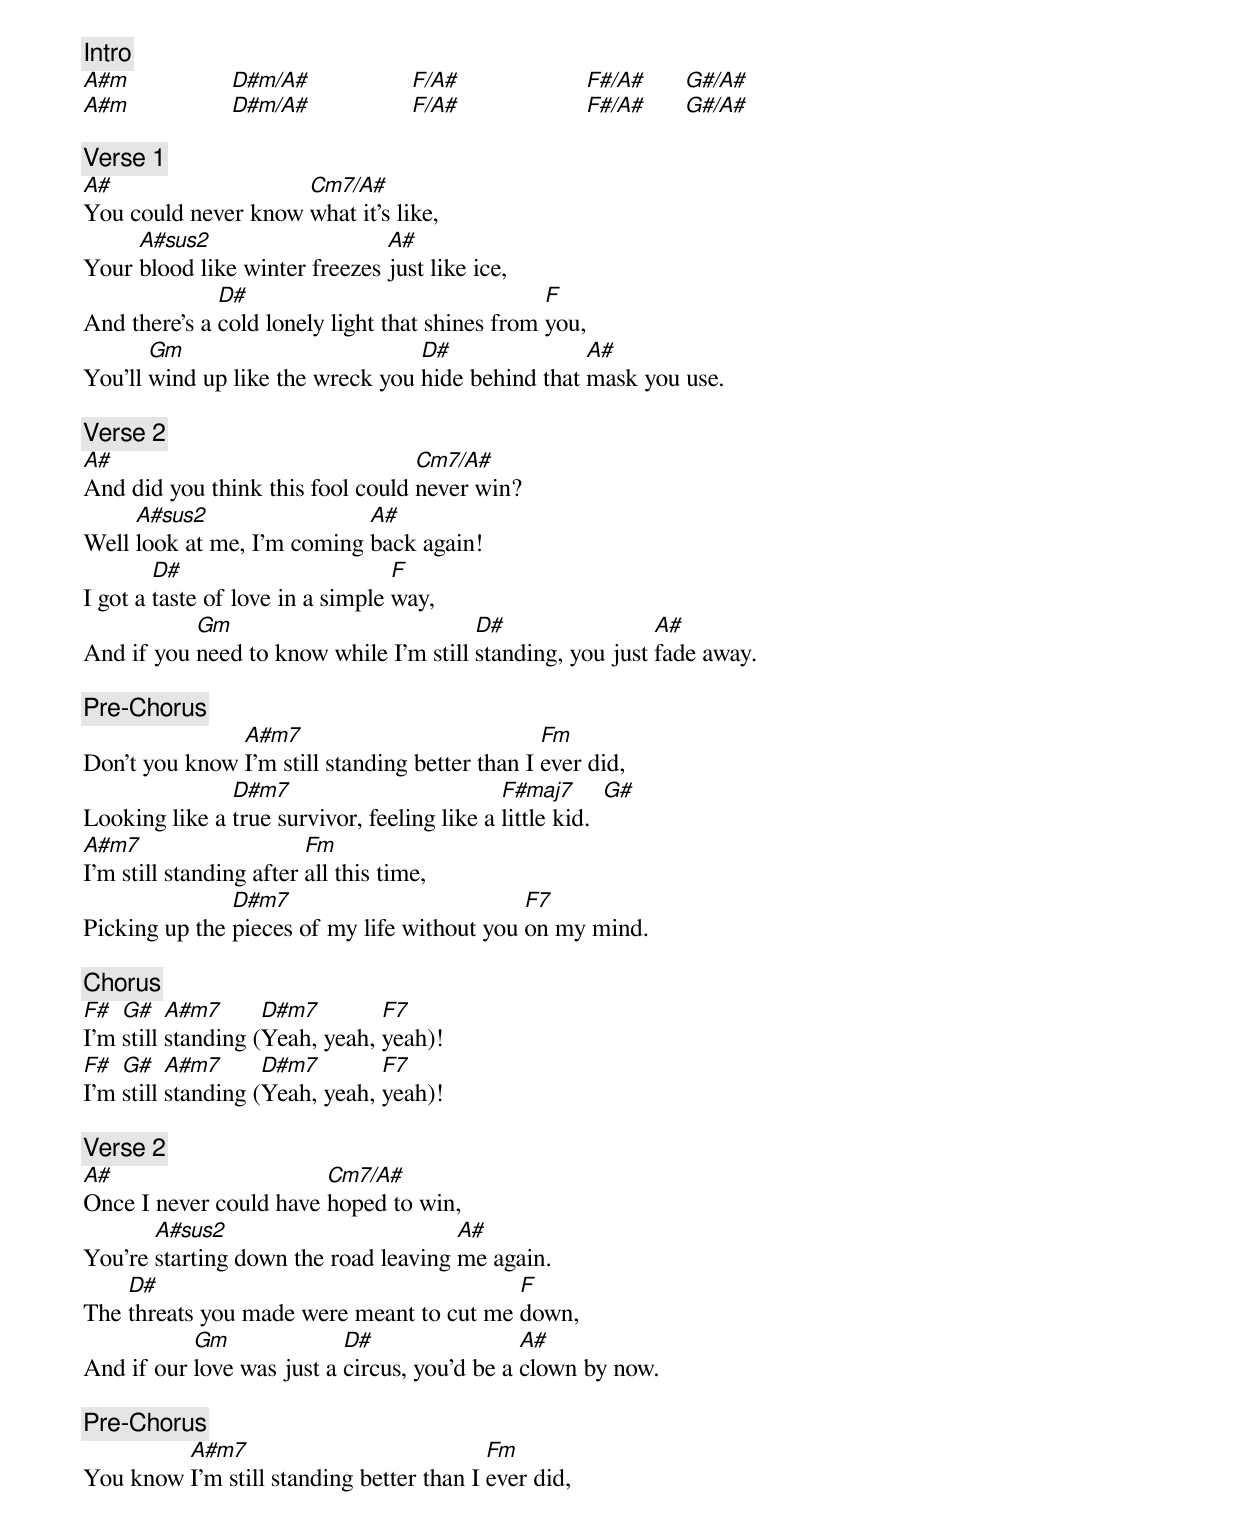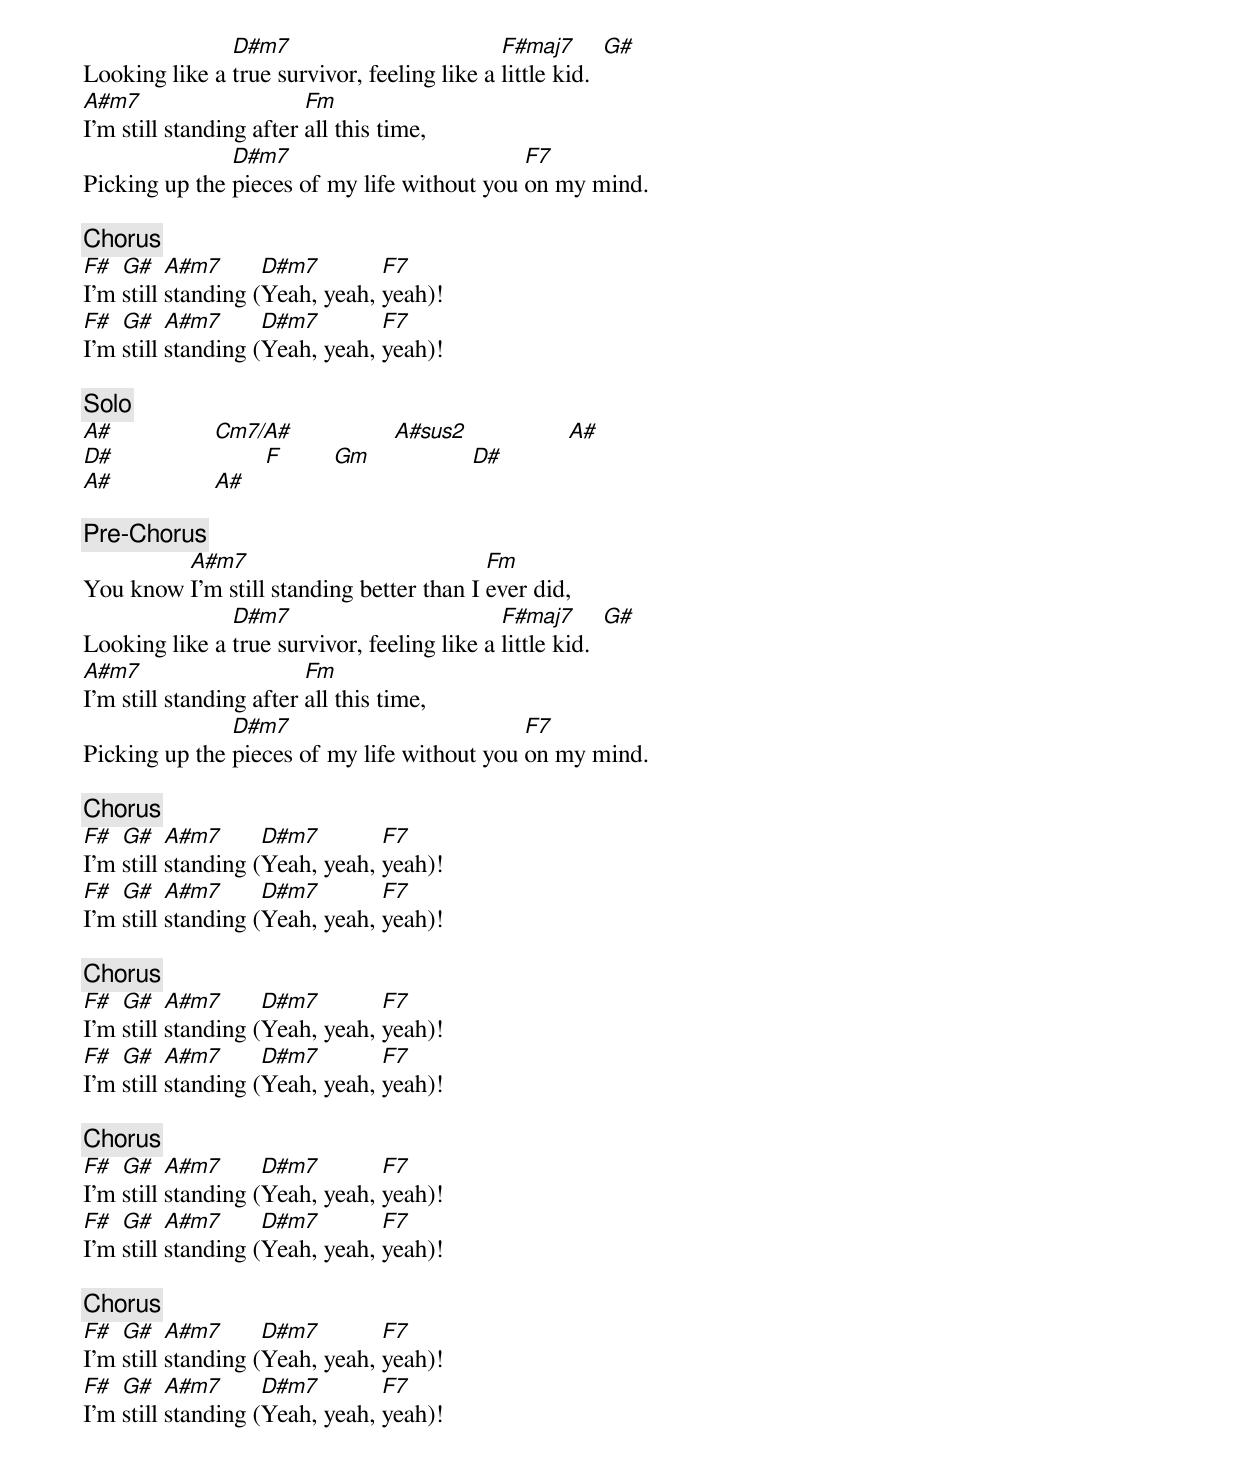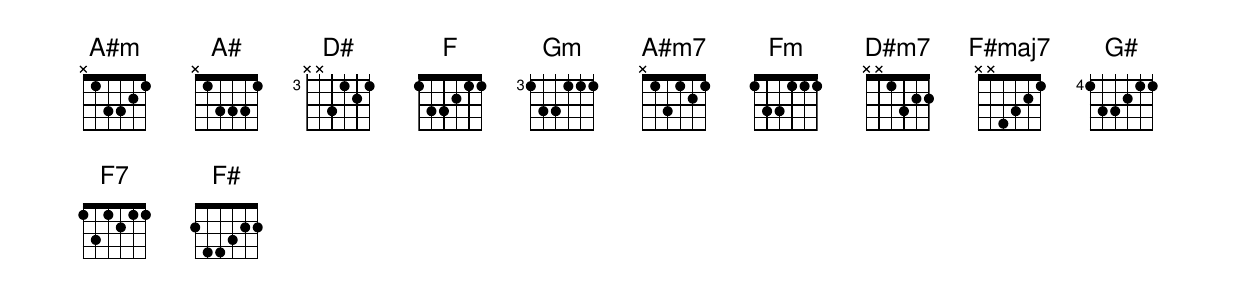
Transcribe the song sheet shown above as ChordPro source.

{c: Intro}
[A#m]                [D#m/A#]                [F/A#]                    [F#/A#]      [G#/A#]
[A#m]                [D#m/A#]                [F/A#]                    [F#/A#]      [G#/A#]

{c: Verse 1}
[A#]You could never know [Cm7/A#]what it's like,
Your [A#sus2]blood like winter freezes [A#]just like ice,
And there's a [D#]cold lonely light that shines from [F]you,
You'll [Gm]wind up like the wreck you [D#]hide behind that [A#]mask you use.

{c: Verse 2}
[A#]And did you think this fool could [Cm7/A#]never win?
Well [A#sus2]look at me, I'm coming [A#]back again!
I got a [D#]taste of love in a simple [F]way,
And if you [Gm]need to know while I'm still [D#]standing, you just [A#]fade away.

{c: Pre-Chorus}
Don't you know [A#m7]I'm still standing better than I [Fm]ever did,
Looking like a [D#m7]true survivor, feeling like a [F#maj7]little kid.  [G#]
[A#m7]I'm still standing after [Fm]all this time,
Picking up the [D#m7]pieces of my life without you [F7]on my mind.

{c: Chorus}
[F#]I'm [G#]still [A#m7]standing ([D#m7]Yeah, yeah, [F7]yeah)!
[F#]I'm [G#]still [A#m7]standing ([D#m7]Yeah, yeah, [F7]yeah)!

{c: Verse 2}
[A#]Once I never could have [Cm7/A#]hoped to win,
You're [A#sus2]starting down the road leaving [A#]me again.
The [D#]threats you made were meant to cut me [F]down,
And if our [Gm]love was just a [D#]circus, you'd be a [A#]clown by now.

{c: Pre-Chorus}
You know [A#m7]I'm still standing better than I [Fm]ever did,
Looking like a [D#m7]true survivor, feeling like a [F#maj7]little kid.  [G#]
[A#m7]I'm still standing after [Fm]all this time,
Picking up the [D#m7]pieces of my life without you [F7]on my mind.

{c: Chorus}
[F#]I'm [G#]still [A#m7]standing ([D#m7]Yeah, yeah, [F7]yeah)!
[F#]I'm [G#]still [A#m7]standing ([D#m7]Yeah, yeah, [F7]yeah)!

{c: Solo}
[A#]                [Cm7/A#]                [A#sus2]                [A#]
[D#]                        [F]        [Gm]                [D#]
[A#]                [A#]

{c: Pre-Chorus}
You know [A#m7]I'm still standing better than I [Fm]ever did,
Looking like a [D#m7]true survivor, feeling like a [F#maj7]little kid.  [G#]
[A#m7]I'm still standing after [Fm]all this time,
Picking up the [D#m7]pieces of my life without you [F7]on my mind.

{c: Chorus}
[F#]I'm [G#]still [A#m7]standing ([D#m7]Yeah, yeah, [F7]yeah)!
[F#]I'm [G#]still [A#m7]standing ([D#m7]Yeah, yeah, [F7]yeah)!

{c: Chorus}
[F#]I'm [G#]still [A#m7]standing ([D#m7]Yeah, yeah, [F7]yeah)!
[F#]I'm [G#]still [A#m7]standing ([D#m7]Yeah, yeah, [F7]yeah)!

{c: Chorus}
[F#]I'm [G#]still [A#m7]standing ([D#m7]Yeah, yeah, [F7]yeah)!
[F#]I'm [G#]still [A#m7]standing ([D#m7]Yeah, yeah, [F7]yeah)!

{c: Chorus}
[F#]I'm [G#]still [A#m7]standing ([D#m7]Yeah, yeah, [F7]yeah)!
[F#]I'm [G#]still [A#m7]standing ([D#m7]Yeah, yeah, [F7]yeah)!
